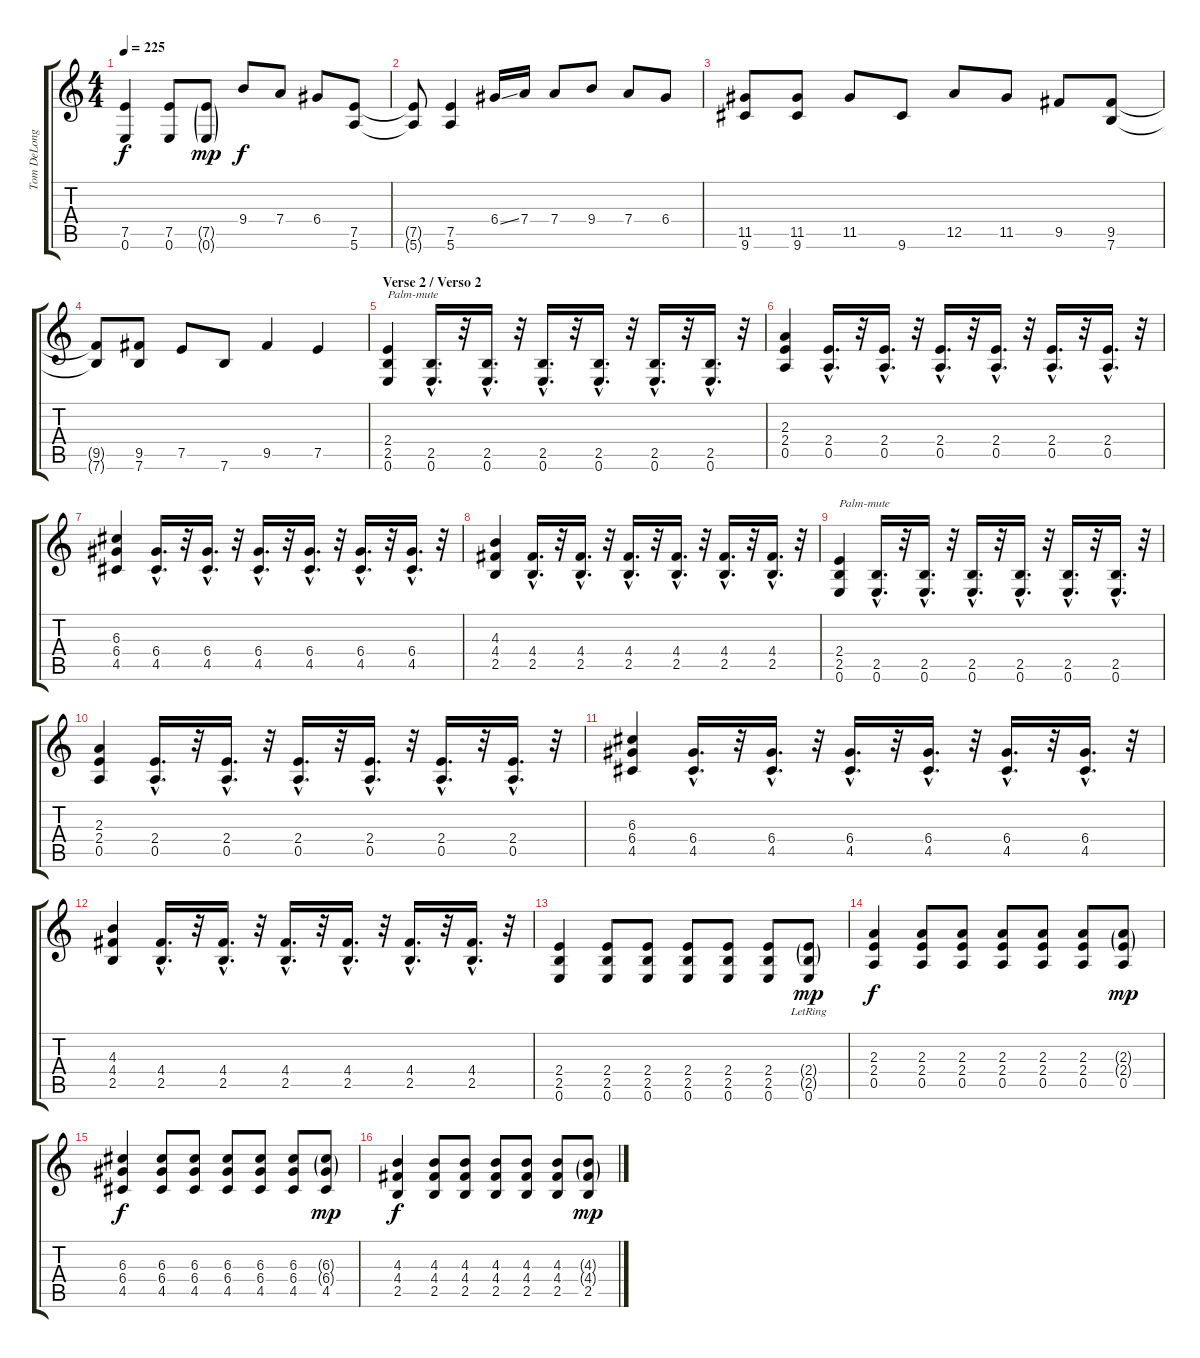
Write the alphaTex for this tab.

\track ("Tom DeLonge - Guitar 1" "Tom DeLong") {instrument overdrivenguitar}
\staff {score tabs}
\tuning (E4 B3 G3 D3 A2 E2) {hide}
\ts (4 4)
\tempo 225
\clef g2
\ks c
(7.5 0.6).4{dy f} (7.5 0.6).8 (7.5{g} 0.6{g}).8{dy mp} 9.4.8{dy f} 7.4.8 6.4.8 (7.5 5.6).8 |
(7.5{t} 5.6{t}).8 (7.5 5.6).4 6.4{ss}.16 7.4.16 7.4.8 9.4.8 7.4.8 6.4.8 |
(11.5 9.6).8 (11.5 9.6).8 11.5.8 9.6.8 12.5.8 11.5.8 9.5.8 (9.5 7.6).8 |
(9.5{t} 7.6{t}).8 (9.5 7.6).8 7.5.8 7.6.8 9.5.4 7.5.4 |
\section ("" "Verse 2 / Verso 2")
(2.4 2.5 0.6).4{txt "Palm-mute"} (2.5{hac} 0.6{hac}).16{d} r.32 (2.5{hac} 0.6{hac}).16{d} r.32 (2.5{hac} 0.6{hac}).16{d} r.32 (2.5{hac} 0.6{hac}).16{d} r.32 (2.5{hac} 0.6{hac}).16{d} r.32 (2.5{hac} 0.6{hac}).16{d} r.32 |
(2.3 2.4 0.5).4 (2.4{hac} 0.5{hac}).16{d} r.32 (2.4{hac} 0.5{hac}).16{d} r.32 (2.4{hac} 0.5{hac}).16{d} r.32 (2.4{hac} 0.5{hac}).16{d} r.32 (2.4{hac} 0.5{hac}).16{d} r.32 (2.4{hac} 0.5{hac}).16{d} r.32 |
(6.3 6.4 4.5).4 (6.4{hac} 4.5{hac}).16{d} r.32 (6.4{hac} 4.5{hac}).16{d} r.32 (6.4{hac} 4.5{hac}).16{d} r.32 (6.4{hac} 4.5{hac}).16{d} r.32 (6.4{hac} 4.5{hac}).16{d} r.32 (6.4{hac} 4.5{hac}).16{d} r.32 |
(4.3 4.4 2.5).4 (4.4{hac} 2.5{hac}).16{d} r.32 (4.4{hac} 2.5{hac}).16{d} r.32 (4.4{hac} 2.5{hac}).16{d} r.32 (4.4{hac} 2.5{hac}).16{d} r.32 (4.4{hac} 2.5{hac}).16{d} r.32 (4.4{hac} 2.5{hac}).16{d} r.32 |
(2.4 2.5 0.6).4{txt "Palm-mute"} (2.5{hac} 0.6{hac}).16{d} r.32 (2.5{hac} 0.6{hac}).16{d} r.32 (2.5{hac} 0.6{hac}).16{d} r.32 (2.5{hac} 0.6{hac}).16{d} r.32 (2.5{hac} 0.6{hac}).16{d} r.32 (2.5{hac} 0.6{hac}).16{d} r.32 |
(2.3 2.4 0.5).4 (2.4{hac} 0.5{hac}).16{d} r.32 (2.4{hac} 0.5{hac}).16{d} r.32 (2.4{hac} 0.5{hac}).16{d} r.32 (2.4{hac} 0.5{hac}).16{d} r.32 (2.4{hac} 0.5{hac}).16{d} r.32 (2.4{hac} 0.5{hac}).16{d} r.32 |
(6.3 6.4 4.5).4 (6.4{hac} 4.5{hac}).16{d} r.32 (6.4{hac} 4.5{hac}).16{d} r.32 (6.4{hac} 4.5{hac}).16{d} r.32 (6.4{hac} 4.5{hac}).16{d} r.32 (6.4{hac} 4.5{hac}).16{d} r.32 (6.4{hac} 4.5{hac}).16{d} r.32 |
(4.3 4.4 2.5).4 (4.4{hac} 2.5{hac}).16{d} r.32 (4.4{hac} 2.5{hac}).16{d} r.32 (4.4{hac} 2.5{hac}).16{d} r.32 (4.4{hac} 2.5{hac}).16{d} r.32 (4.4{hac} 2.5{hac}).16{d} r.32 (4.4{hac} 2.5{hac}).16{d} r.32 |
(2.4 2.5 0.6).4 (2.4 2.5 0.6).8 (2.4 2.5 0.6).8 (2.4 2.5 0.6).8 (2.4 2.5 0.6).8 (2.4 2.5 0.6).8 (2.4{g} 2.5{g lr} 0.6).8{dy mp} |
(2.3 2.4 0.5).4{dy f} (2.3 2.4 0.5).8 (2.3 2.4 0.5).8 (2.3 2.4 0.5).8 (2.3 2.4 0.5).8 (2.3 2.4 0.5).8 (2.3{g} 2.4{g} 0.5).8{dy mp} |
(6.3 6.4 4.5).4{dy f} (6.3 6.4 4.5).8 (6.3 6.4 4.5).8 (6.3 6.4 4.5).8 (6.3 6.4 4.5).8 (6.3 6.4 4.5).8 (6.3{g} 6.4{g} 4.5).8{dy mp} |
(4.3 4.4 2.5).4{dy f} (4.3 4.4 2.5).8 (4.3 4.4 2.5).8 (4.3 4.4 2.5).8 (4.3 4.4 2.5).8 (4.3 4.4 2.5).8 (4.3{g} 4.4{g} 2.5).8{dy mp}
